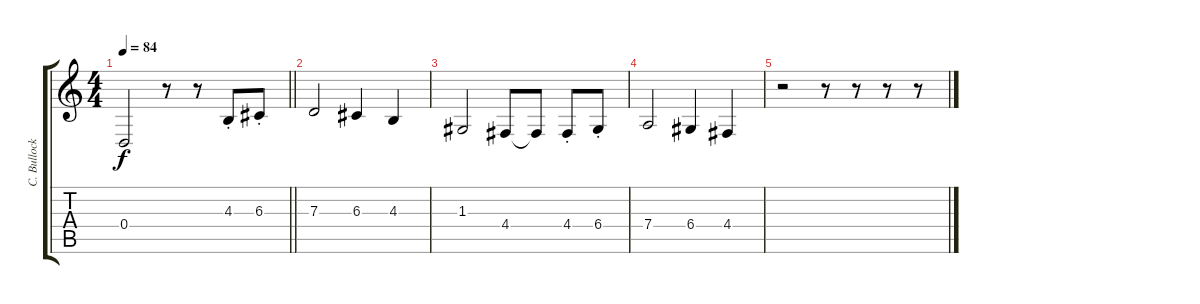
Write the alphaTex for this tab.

\track ("C. Bullock - Sax #1" "C. Bullock") {instrument tenorsax}
\staff {score tabs}
\tuning (E4 B3 G3 D3 A2 E2) {hide}
\ts (4 4)
\tempo 84
\clef g2
\barLineRight lightlight
\ks c
0.4.2{dy f} r.8 r.8 4.3{st}.8 6.3{st}.8 |
7.3.2 6.3.4 4.3.4 |
1.3.2 4.4.8 4.4{t}.8 4.4{st}.8 6.4{st}.8 |
7.4.2 6.4.4 4.4.4 |
r.2 r.8 r.8 r.8 r.8
